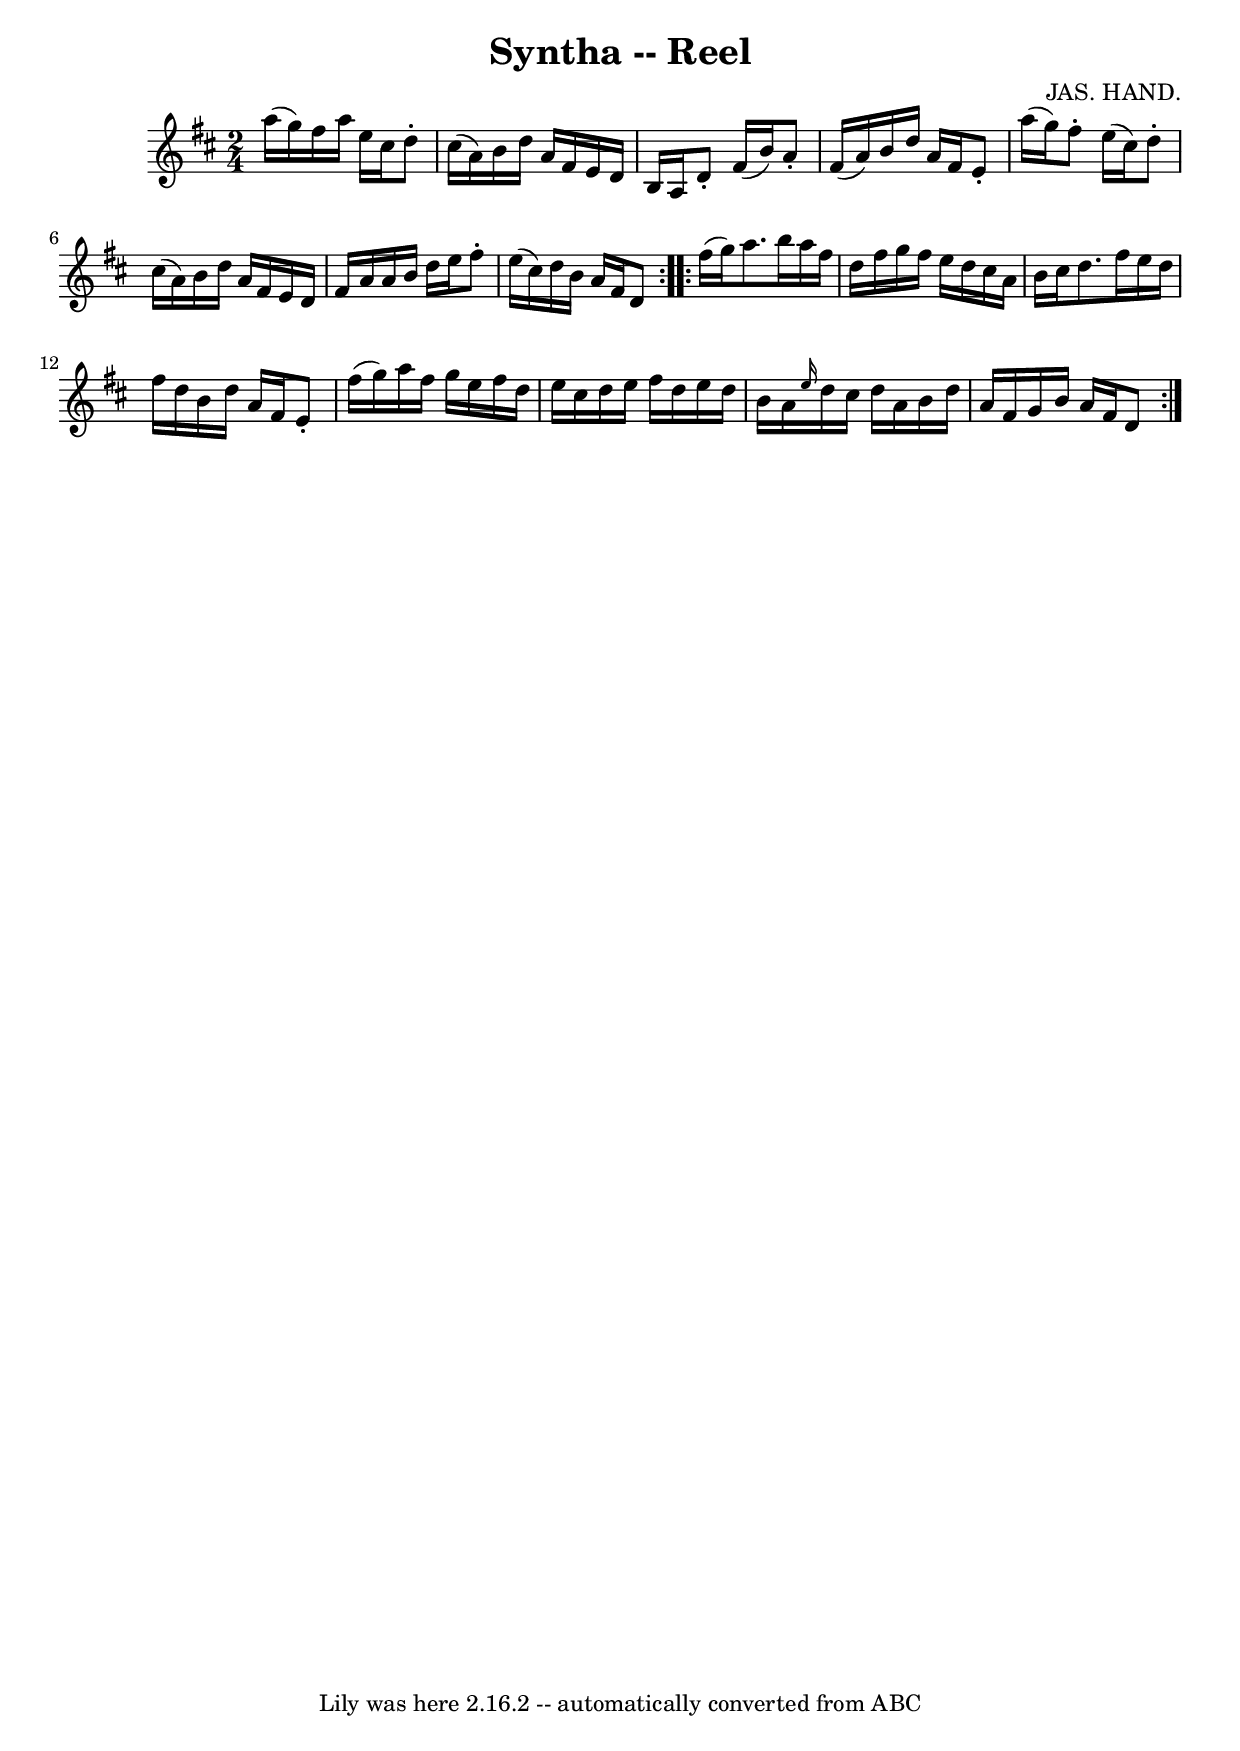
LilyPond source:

\version "2.16.2"
\include "Mammoth.ily"
\header {
  %% book = "Ryan's Mammoth Collection"
  composer = "JAS. HAND."
  crossRefNumber = "1"
  footnotes = "\\\\142"
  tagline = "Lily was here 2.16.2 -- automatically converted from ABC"
  title = "Syntha -- Reel"

}
voicedefault =  {



  \repeat volta 2 {

    \time 2/4 
    \key d \major
    a''16 (g''16) |
    fis''16 a''16    
    e''16 cis''16 d''8-. cis''16 (a'16)   |
    b'16 d''16   
    a'16 fis'16 e'16 d'16 b16 a16    |
    d'8-. fis'16 (
    b'16) a'8-. fis'16 (a'16)   |
    b'16 d''16 a'16    
    fis'16 e'8-. a''16 (g''16)   |
    fis''8-. e''16 (
    cis''16) d''8-. cis''16 (a'16)   |
    b'16 d''16 a'16 
    fis'16 e'16 d'16 fis'16 a'16    |
    a'16 b'16 d''16 
    e''16 fis''8-. e''16 (cis''16)   |
    d''16 b'16    
    a'16 fis'16 d'8    
  } 
  \repeat volta 2 {
    fis''16 (g''16) |
    
    a''8. b''16 a''16 fis''16 d''16 fis''16    |
    g''16  
    fis''16 e''16 d''16 cis''16 a'16 b'16 cis''16    |
    
    d''8. fis''16 e''16 d''16 fis''16 d''16    |
    b'16    
    d''16 a'16 fis'16 e'8-. fis''16 (g''16)   |
    a''16  
    fis''16 g''16 e''16 fis''16 d''16 e''16 cis''16    |
    
    d''16 e''16 fis''16 d''16 e''16 d''16 b'16 a'16    
    |
    \grace { e''16  
	   } d''16 cis''16 d''16 a'16 b'16    
    d''16 a'16 fis'16    |
    g'16 b'16 a'16 fis'16 d'8  
  }  
  

}

\score{
  <<

    \context Staff="default"
    {
      \voicedefault 
      
    }

  >>
  \layout {
    
  }
  \midi {
  }

}
